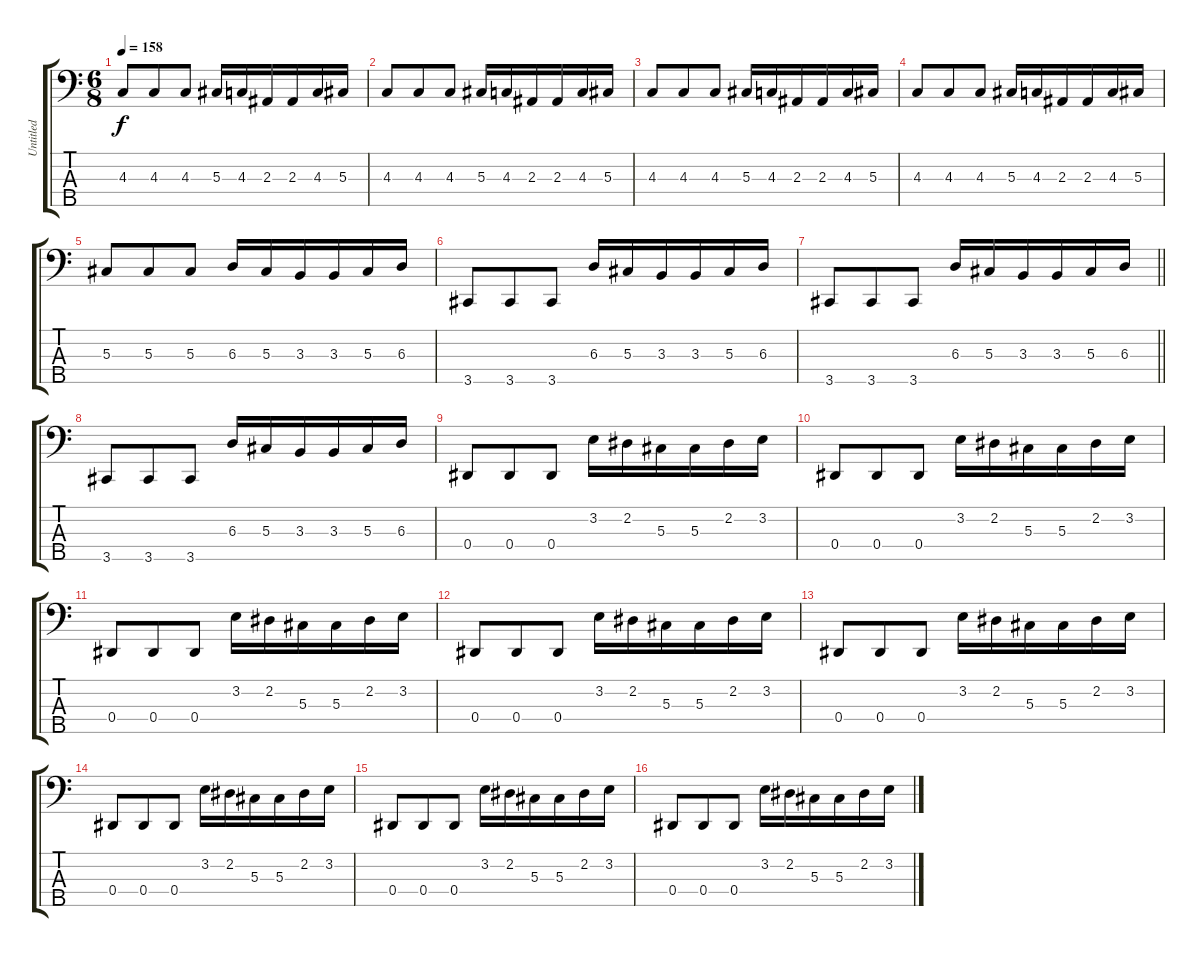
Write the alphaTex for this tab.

\track ("Untitled" "Untitled") {instrument electricbassfinger}
\staff {score tabs}
\tuning (Gb2 Db2 Ab1 Eb1 Bb0) {hide}
\ts (6 8)
\tempo 158
\clef f4
\ks c
4.3.8{dy f} 4.3.8 4.3.8 5.3.16 4.3.16 2.3.16 2.3.16 4.3.16 5.3.16 |
4.3.8 4.3.8 4.3.8 5.3.16 4.3.16 2.3.16 2.3.16 4.3.16 5.3.16 |
4.3.8 4.3.8 4.3.8 5.3.16 4.3.16 2.3.16 2.3.16 4.3.16 5.3.16 |
4.3.8 4.3.8 4.3.8 5.3.16 4.3.16 2.3.16 2.3.16 4.3.16 5.3.16 |
5.3.8 5.3.8 5.3.8 6.3.16 5.3.16 3.3.16 3.3.16 5.3.16 6.3.16 |
3.5.8 3.5.8 3.5.8 6.3.16 5.3.16 3.3.16 3.3.16 5.3.16 6.3.16 |
\barLineRight lightlight
3.5.8 3.5.8 3.5.8 6.3.16 5.3.16 3.3.16 3.3.16 5.3.16 6.3.16 |
3.5.8 3.5.8 3.5.8 6.3.16 5.3.16 3.3.16 3.3.16 5.3.16 6.3.16 |
0.4.8 0.4.8 0.4.8 3.2.16 2.2.16 5.3.16 5.3.16 2.2.16 3.2.16 |
0.4.8 0.4.8 0.4.8 3.2.16 2.2.16 5.3.16 5.3.16 2.2.16 3.2.16 |
0.4.8 0.4.8 0.4.8 3.2.16 2.2.16 5.3.16 5.3.16 2.2.16 3.2.16 |
0.4.8 0.4.8 0.4.8 3.2.16 2.2.16 5.3.16 5.3.16 2.2.16 3.2.16 |
0.4.8 0.4.8 0.4.8 3.2.16 2.2.16 5.3.16 5.3.16 2.2.16 3.2.16 |
0.4.8 0.4.8 0.4.8 3.2.16 2.2.16 5.3.16 5.3.16 2.2.16 3.2.16 |
0.4.8 0.4.8 0.4.8 3.2.16 2.2.16 5.3.16 5.3.16 2.2.16 3.2.16 |
0.4.8 0.4.8 0.4.8 3.2.16 2.2.16 5.3.16 5.3.16 2.2.16 3.2.16
